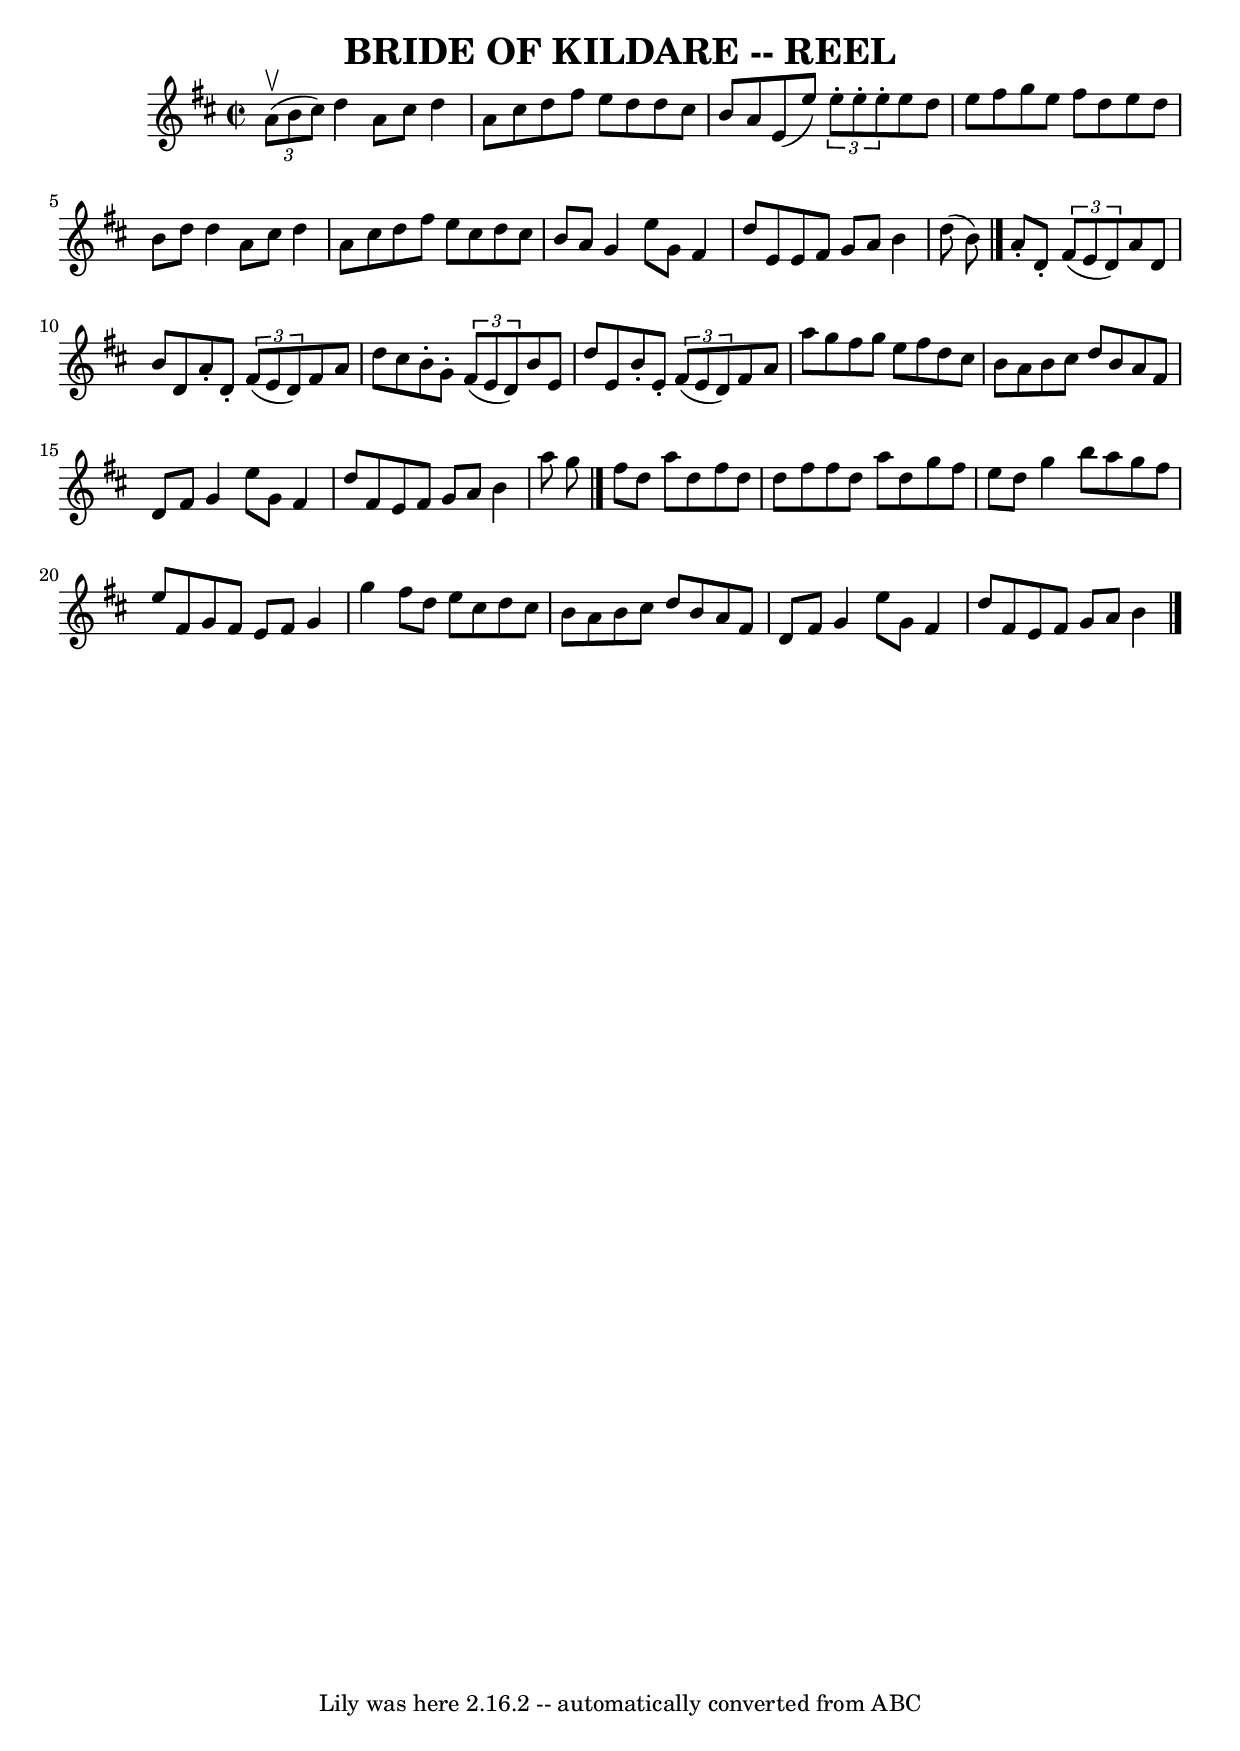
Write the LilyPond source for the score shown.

\version "2.7.40"
\include "Mammoth.ily"
\header {
	%% book = "Ryan's Mammoth Collection of Fiddle Tunes"
	crossRefNumber = "1"
	footnotes = ""
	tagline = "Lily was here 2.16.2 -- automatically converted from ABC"
	title = "BRIDE OF KILDARE -- REEL"
}
voicedefault =  {


\override Staff.TimeSignature #'style = #'C
 \time 2/2 \key d \major   \times 2/3 { a'8 (^\upbow b'8 cis''8) }   
|
 d''4 a'8 cis''8 d''4 a'8 cis''8    |
 d''8  
 fis''8 e''8 d''8 d''8 cis''8 b'8 a'8    |
 e'8 (
e''8) \times 2/3 { e''8 -. e''8 -. e''8 -. } e''8 d''8 e''8    
fis''8    |
 g''8 e''8 fis''8 d''8 e''8 d''8 b'8    
d''8    |
 d''4 a'8 cis''8 d''4 a'8 cis''8    |
 
 d''8 fis''8 e''8 cis''8 d''8 cis''8 b'8 a'8    |
  
 g'4 e''8 g'8 fis'4 d''8 e'8    |
 e'8 fis'8 g'8   
 a'8 b'4 d''8 (b'8)   \bar "|." a'8 -. d'8 -.   \times 2/3 {  
 fis'8 (e'8 d'8) } a'8 d'8 b'8 d'8    |
 a'8 -.   
d'8 -.   \times 2/3 { fis'8 (e'8 d'8) } fis'8 a'8 d''8    
cis''8    |
 b'8 -. g'8 -.   \times 2/3 { fis'8 (e'8 d'8) 
} b'8 e'8 d''8 e'8    |
 b'8 -. e'8 -.   \times 2/3 {   
fis'8 (e'8 d'8) } fis'8 a'8 a''8 g''8    |
     
fis''8 g''8 e''8 fis''8 d''8 cis''8 b'8 a'8    |
   
b'8 cis''8 d''8 b'8 a'8 fis'8 d'8 fis'8    |
 g'4  
 e''8 g'8 fis'4 d''8 fis'8    |
 e'8 fis'8 g'8    
a'8 b'4 a''8 g''8    \bar "|." fis''8 d''8 a''8 d''8    
fis''8 d''8 d''8 fis''8    |
 fis''8 d''8 a''8 d''8   
 g''8 fis''8 e''8 d''8    |
 g''4 b''8 a''8 g''8    
fis''8 e''8 fis'8    |
 g'8 fis'8 e'8 fis'8 g'4    
g''4    |
 fis''8 d''8 e''8 cis''8 d''8 cis''8 b'8  
 a'8    |
 b'8 cis''8 d''8 b'8 a'8 fis'8 d'8    
fis'8    |
 g'4 e''8 g'8 fis'4 d''8 fis'8    |
   
e'8 fis'8 g'8 a'8 b'4    \bar "|."   
}

\score{
    <<

	\context Staff="default"
	{
	    \voicedefault 
	}

    >>
	\layout {
	}
	\midi {}
}
